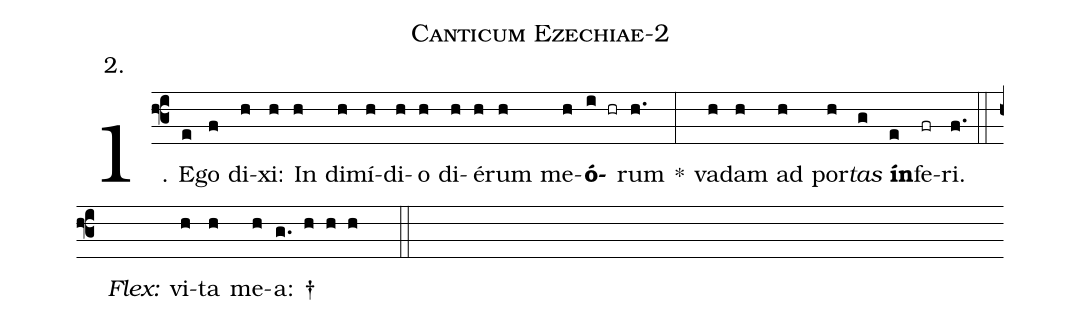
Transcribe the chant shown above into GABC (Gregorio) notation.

name: Canticum Ezechiae-2;
annotation: 2.;
%%
(f3)1. E(e)go(f) di(h)xi:(h) In(h) di(h)mí(h)di(h)o(h) di(h)é(h)rum(h) me(h)<b>ó</b>(i hr)rum(h.) *(:) va(h)dam(h) ad(h) por(h)<i>tas</i>(g) <b>ín</b>(e)fe(fr)ri.(f.) (::)
<i>Flex:</i>()  vi(h)ta(h) me(h)a: †(g. h h h  ::)
